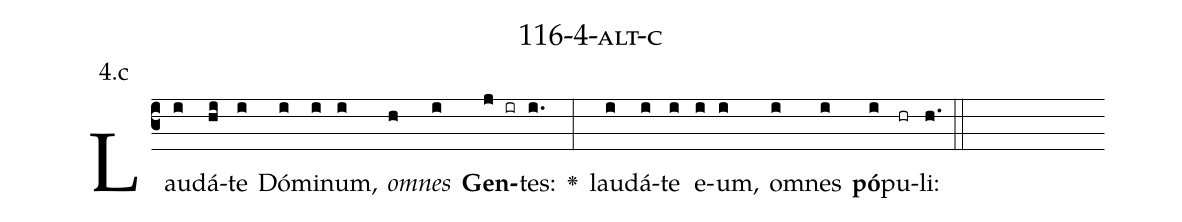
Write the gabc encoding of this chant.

name: 116-4-alt-c;
annotation: 4.c;
%%
(c3)Lau(i)dá(hi)te(i) Dó(i)mi(i)num,(i) <i>om</i>(h)<i>nes</i>(i) <b>Gen</b>(j ir)tes:(i.) <v>\greheightstar</v>(:) lau(i)dá(i)te(i) e(i)um,(i) om(i)nes(i) <b>pó</b>(i)pu(hr)li:(h.) (::)


%E(i) u(i) o(i) u(i) a(i) e.(h.) (::)
